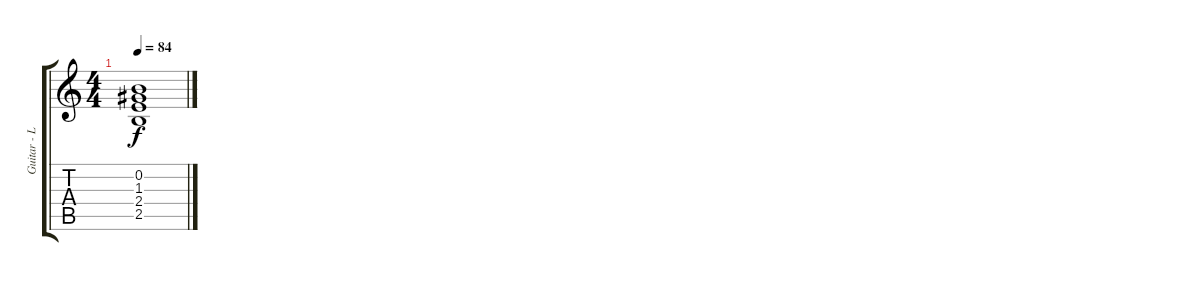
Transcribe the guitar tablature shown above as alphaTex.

\track ("Guitar - Lead" "Guitar - L") {instrument distortionguitar}
\staff {score tabs}
\tuning (E4 B3 G3 D3 A2 E2) {hide}
\ts (4 4)
\tempo 84
\clef g2
\ks c
(0.2{t} 1.3{t} 2.4{t} 2.5{t}).1{dy f}
